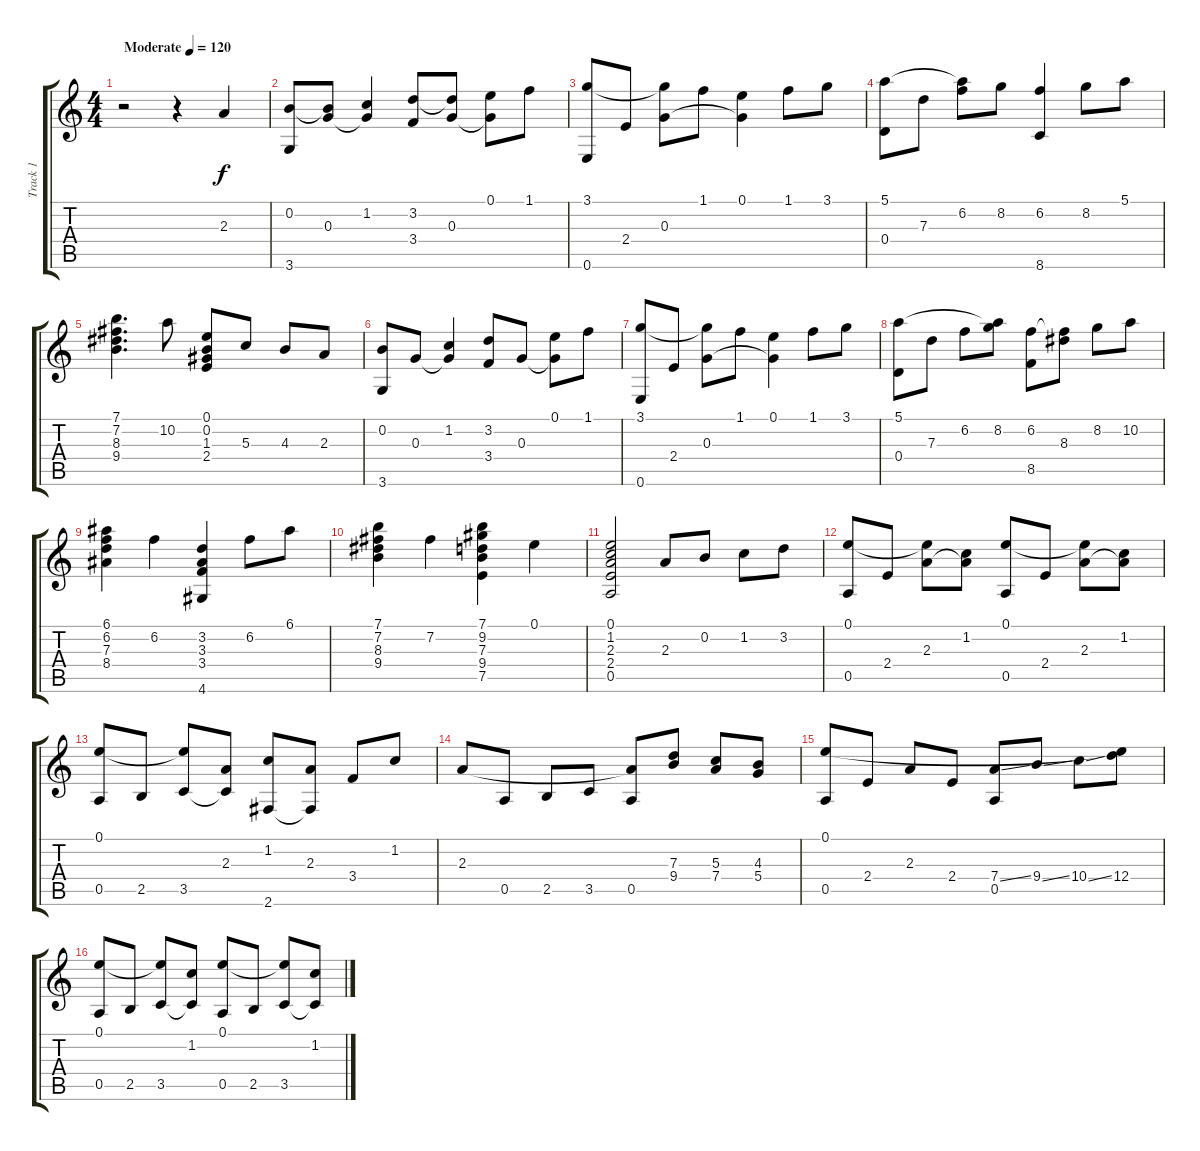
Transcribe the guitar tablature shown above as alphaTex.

\track ("Track 1" "Track 1") {instrument acousticguitarsteel}
\staff {score tabs}
\tuning (E4 B3 G3 D3 A2 E2) {hide}
\ts (4 4)
\tempo (120 "Moderate")
\clef g2
\ks c
r.2{dy f instrument acousticguitarsteel} r.4 2.3.4 |
(0.2 3.6).8 (0.2{t} 0.3).8 (1.2 0.3{t}).4 (3.2 3.4).8 (3.2{t} 0.3).8 (0.1 0.3{t}).8 1.1.8 |
(3.1 0.6).8 2.4.8 (3.1{t} 0.3).8 1.1.8 (0.1 0.3{t}).4 1.1.8 3.1.8 |
(5.1 0.4).8 7.3.8 (5.1{t} 6.2).8 8.2.8 (6.2 8.6).4 8.2.8 5.1.8 |
(7.1 7.2 8.3 9.4).4{d} 10.2.8 (0.1 0.2 1.3 2.4).8 5.3.8 4.3.8 2.3.8 |
(0.2 3.6).8 0.3.8 (1.2 0.3{t}).4 (3.2 3.4).8 0.3.8 (0.1 0.3{t}).8 1.1.8 |
(3.1 0.6).8 2.4.8 (3.1{t} 0.3).8 1.1.8 (0.1 0.3{t}).4 1.1.8 3.1.8 |
(5.1 0.4).8 7.3.8 6.2.8 (5.1{t} 8.2).8 (6.2 8.5).8 (6.2{t} 8.3).8 8.2.8 10.2.8 |
(6.1 6.2 7.3 8.4).4 6.2.4 (3.2 3.3 3.4 4.6).4 6.2.8 6.1.8 |
(7.1 7.2 8.3 9.4).4 7.2.4 (7.1 9.2 7.3 9.4 7.5).4 0.1.4 |
(0.1 1.2 2.3 2.4 0.5).2 2.3.8 0.2.8 1.2.8 3.2.8 |
(0.1 0.5).8 2.4.8 (0.1{t} 2.3).8 (1.2 2.3{t}).8 (0.1 0.5).8 2.4.8 (0.1{t} 2.3).8 (1.2 2.3{t}).8 |
(0.1 0.5).8 2.5.8 (0.1{t} 3.5).8 (2.3 3.5{t}).8 (1.2 2.6).8 (2.3 2.6{t}).8 3.4.8 1.2.8 |
2.3.8 0.5.8 2.5.8 3.5.8 (2.3{t} 0.5).8 (7.3 9.4).8 (5.3 7.4).8 (4.3 5.4).8 |
(0.1 0.5).8 2.4.8 2.3.8 2.4.8 (7.4{ss} 0.5).8 9.4{ss}.8 10.4{ss}.8 (0.1{t} 12.4).8 |
(0.1 0.5).8 2.5.8 (0.1{t} 3.5).8 (1.2 3.5{t}).8 (0.1 0.5).8 2.5.8 (0.1{t} 3.5).8 (1.2 3.5{t}).8
